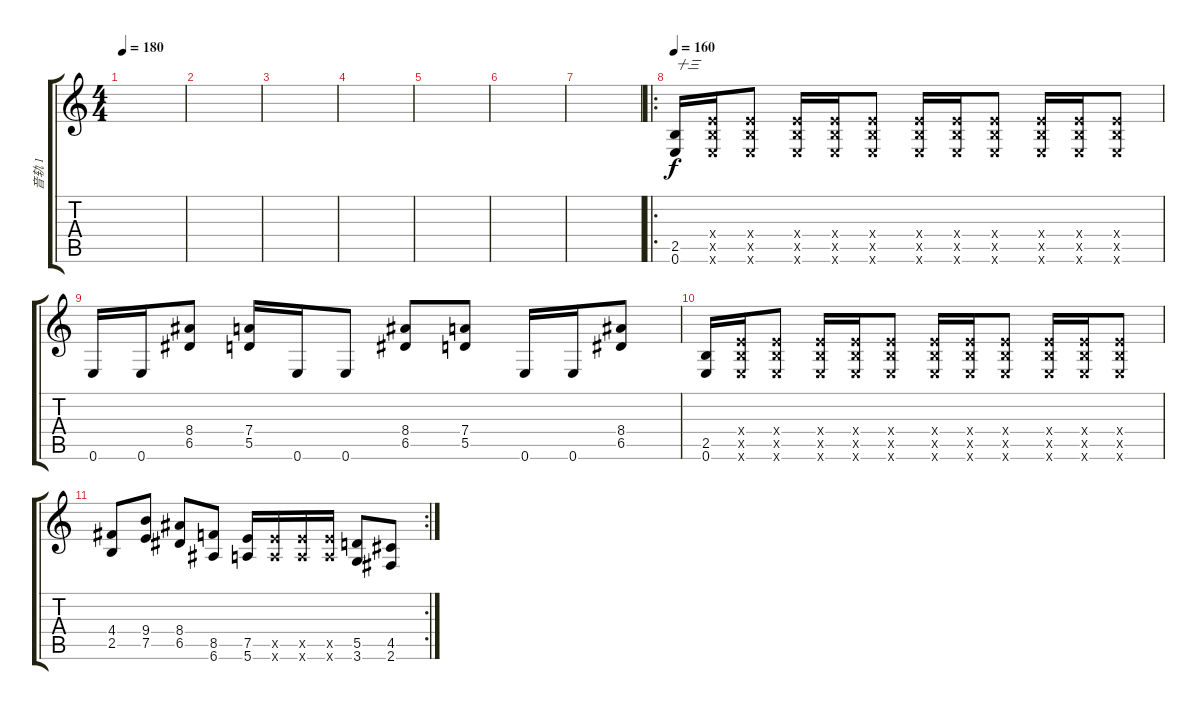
\track ("音轨 1" "音轨 1") {instrument distortionguitar}
\staff {score tabs}
\tuning (E4 B3 G3 D3 A2 E2) {hide}
\ts (4 4)
\tempo 180
\clef g2
\ks c
|
|
|
|
|
|
|
\ro
\tempo 160
(2.5 0.6).16{txt "十三"} (2.4{x} 2.5{x} 0.6{x}).16 (2.4{x} 2.5{x} 0.6{x}).8 (2.4{x} 2.5{x} 0.6{x}).16 (2.4{x} 2.5{x} 0.6{x}).16 (2.4{x} 2.5{x} 0.6{x}).8 (2.4{x} 2.5{x} 0.6{x}).16 (2.4{x} 2.5{x} 0.6{x}).16 (2.4{x} 2.5{x} 0.6{x}).8 (2.4{x} 2.5{x} 0.6{x}).16 (2.4{x} 2.5{x} 0.6{x}).16 (2.4{x} 2.5{x} 0.6{x}).8 |
0.6.16 0.6.16 (8.4 6.5).8 (7.4 5.5).16 0.6.16 0.6.8 (8.4 6.5).8 (7.4 5.5).8 0.6.16 0.6.16 (8.4 6.5).8 |
(2.5 0.6).16 (2.4{x} 2.5{x} 0.6{x}).16 (2.4{x} 2.5{x} 0.6{x}).8 (2.4{x} 2.5{x} 0.6{x}).16 (2.4{x} 2.5{x} 0.6{x}).16 (2.4{x} 2.5{x} 0.6{x}).8 (2.4{x} 2.5{x} 0.6{x}).16 (2.4{x} 2.5{x} 0.6{x}).16 (2.4{x} 2.5{x} 0.6{x}).8 (2.4{x} 2.5{x} 0.6{x}).16 (2.4{x} 2.5{x} 0.6{x}).16 (2.4{x} 2.5{x} 0.6{x}).8 |
\rc 2
(4.4 2.5).8 (9.4 7.5).8 (8.4 6.5).8 (8.5 6.6).8 (7.5 5.6).16 (7.5{x} 5.6{x}).16 (7.5{x} 5.6{x}).16 (7.5{x} 5.6{x}).16 (5.5 3.6).8 (4.5 2.6).8
